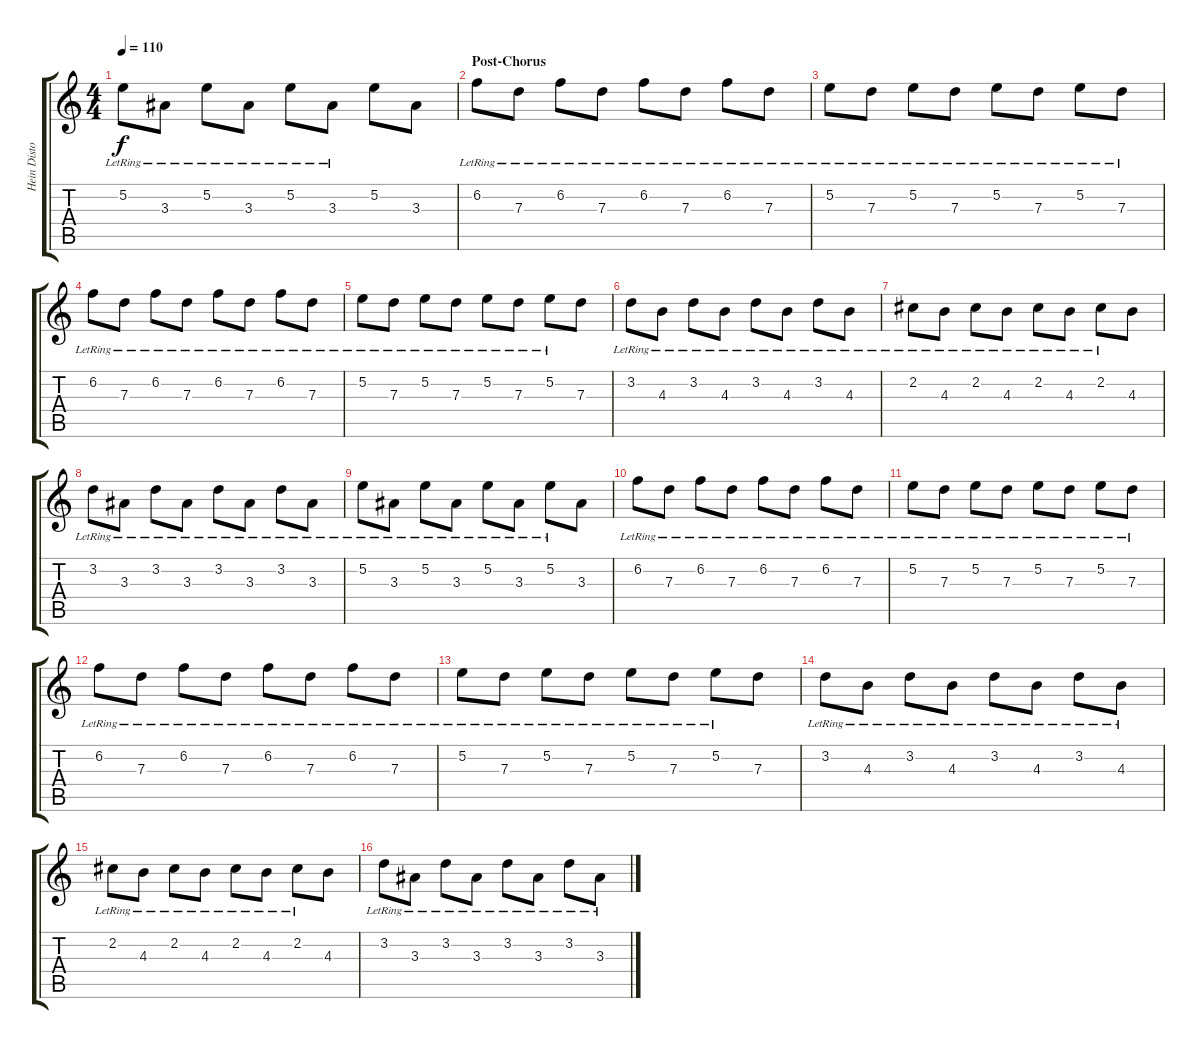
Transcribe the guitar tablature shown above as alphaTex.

\track ("Hein Distortion 1" "Hein Disto") {instrument distortionguitar}
\staff {score tabs}
\tuning (E4 B3 G3 D3 A2 D2) {hide}
\ts (4 4)
\tempo 110
\clef g2
\ks c
5.2{lr}.8{dy f} 3.3{lr}.8 5.2{lr}.8 3.3{lr}.8 5.2{lr}.8 3.3{lr}.8 5.2.8 3.3.8 |
\section ("" "Post-Chorus")
6.2{lr}.8 7.3{lr}.8 6.2{lr}.8 7.3{lr}.8 6.2{lr}.8 7.3{lr}.8 6.2{lr}.8 7.3{lr}.8 |
5.2{lr}.8 7.3{lr}.8 5.2{lr}.8 7.3{lr}.8 5.2{lr}.8 7.3{lr}.8 5.2{lr}.8 7.3{lr}.8 |
6.2{lr}.8 7.3{lr}.8 6.2{lr}.8 7.3{lr}.8 6.2{lr}.8 7.3{lr}.8 6.2{lr}.8 7.3{lr}.8 |
5.2{lr}.8 7.3{lr}.8 5.2{lr}.8 7.3{lr}.8 5.2{lr}.8 7.3{lr}.8 5.2{lr}.8 7.3.8 |
3.2{lr}.8 4.3{lr}.8 3.2{lr}.8 4.3{lr}.8 3.2{lr}.8 4.3{lr}.8 3.2{lr}.8 4.3{lr}.8 |
2.2{lr}.8 4.3{lr}.8 2.2{lr}.8 4.3{lr}.8 2.2{lr}.8 4.3{lr}.8 2.2{lr}.8 4.3.8 |
3.2{lr}.8 3.3{lr}.8 3.2{lr}.8 3.3{lr}.8 3.2{lr}.8 3.3{lr}.8 3.2{lr}.8 3.3{lr}.8 |
5.2{lr}.8 3.3{lr}.8 5.2{lr}.8 3.3{lr}.8 5.2{lr}.8 3.3{lr}.8 5.2{lr}.8 3.3.8 |
6.2{lr}.8 7.3{lr}.8 6.2{lr}.8 7.3{lr}.8 6.2{lr}.8 7.3{lr}.8 6.2{lr}.8 7.3{lr}.8 |
5.2{lr}.8 7.3{lr}.8 5.2{lr}.8 7.3{lr}.8 5.2{lr}.8 7.3{lr}.8 5.2{lr}.8 7.3{lr}.8 |
6.2{lr}.8 7.3{lr}.8 6.2{lr}.8 7.3{lr}.8 6.2{lr}.8 7.3{lr}.8 6.2{lr}.8 7.3{lr}.8 |
5.2{lr}.8 7.3{lr}.8 5.2{lr}.8 7.3{lr}.8 5.2{lr}.8 7.3{lr}.8 5.2{lr}.8 7.3.8 |
3.2{lr}.8 4.3{lr}.8 3.2{lr}.8 4.3{lr}.8 3.2{lr}.8 4.3{lr}.8 3.2{lr}.8 4.3{lr}.8 |
2.2{lr}.8 4.3{lr}.8 2.2{lr}.8 4.3{lr}.8 2.2{lr}.8 4.3{lr}.8 2.2{lr}.8 4.3.8 |
3.2{lr}.8 3.3{lr}.8 3.2{lr}.8 3.3{lr}.8 3.2{lr}.8 3.3{lr}.8 3.2{lr}.8 3.3{lr}.8
